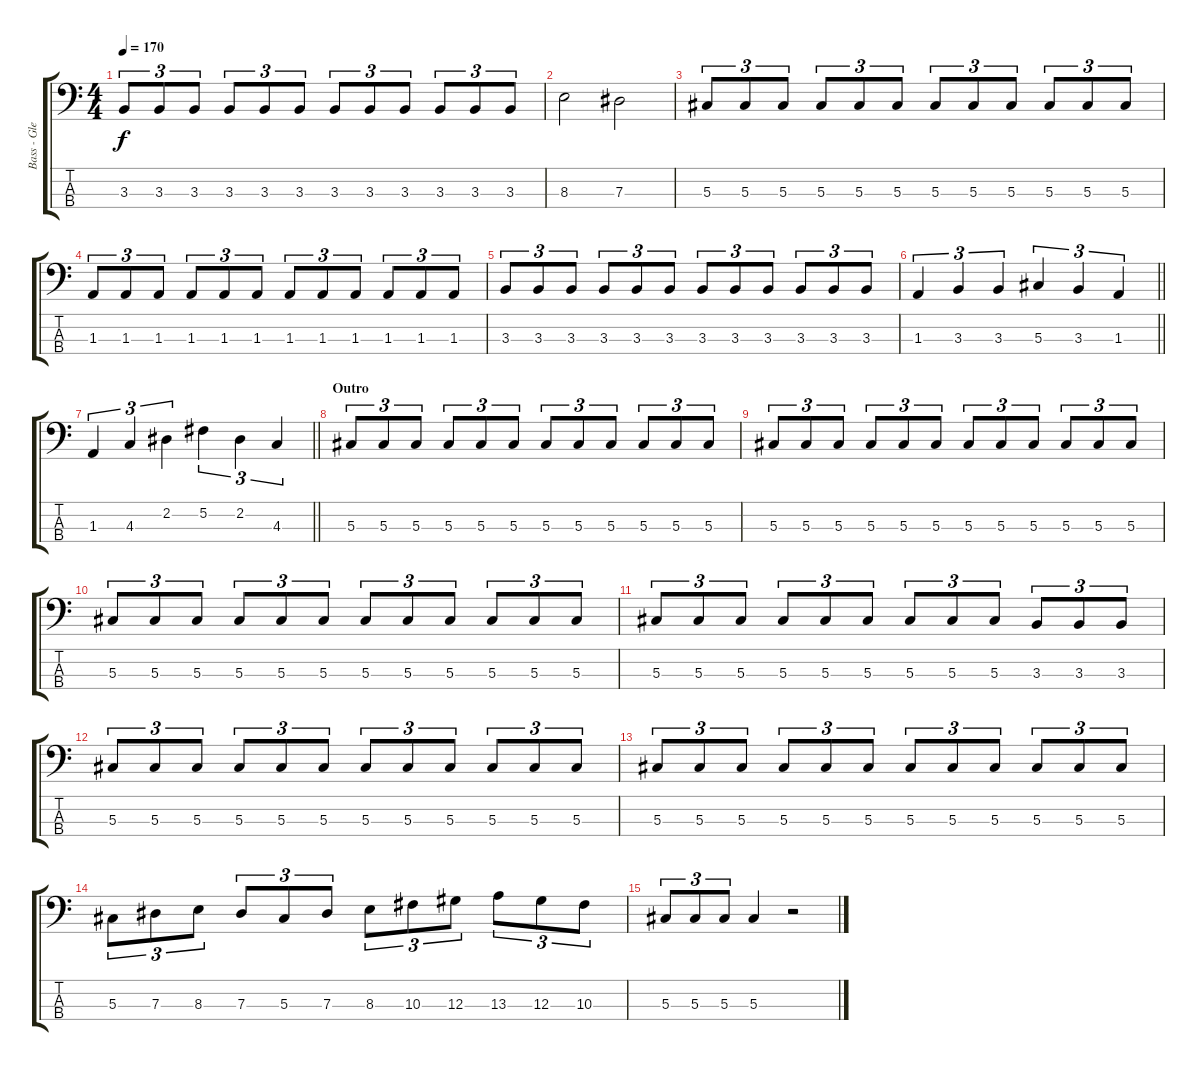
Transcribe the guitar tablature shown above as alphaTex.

\track ("Bass - Glenn Barry" "Bass - Gle") {instrument electricbassfinger}
\staff {score tabs}
\tuning (Gb2 Db2 Ab1 Eb1) {hide}
\ts (4 4)
\tempo 170
\clef f4
\ks c
3.3.8{tu (3 2) dy f} 3.3.8{tu (3 2)} 3.3.8{tu (3 2)} 3.3.8{tu (3 2)} 3.3.8{tu (3 2)} 3.3.8{tu (3 2)} 3.3.8{tu (3 2)} 3.3.8{tu (3 2)} 3.3.8{tu (3 2)} 3.3.8{tu (3 2)} 3.3.8{tu (3 2)} 3.3.8{tu (3 2)} |
8.3.2 7.3.2 |
5.3.8{tu (3 2)} 5.3.8{tu (3 2)} 5.3.8{tu (3 2)} 5.3.8{tu (3 2)} 5.3.8{tu (3 2)} 5.3.8{tu (3 2)} 5.3.8{tu (3 2)} 5.3.8{tu (3 2)} 5.3.8{tu (3 2)} 5.3.8{tu (3 2)} 5.3.8{tu (3 2)} 5.3.8{tu (3 2)} |
1.3.8{tu (3 2)} 1.3.8{tu (3 2)} 1.3.8{tu (3 2)} 1.3.8{tu (3 2)} 1.3.8{tu (3 2)} 1.3.8{tu (3 2)} 1.3.8{tu (3 2)} 1.3.8{tu (3 2)} 1.3.8{tu (3 2)} 1.3.8{tu (3 2)} 1.3.8{tu (3 2)} 1.3.8{tu (3 2)} |
3.3.8{tu (3 2)} 3.3.8{tu (3 2)} 3.3.8{tu (3 2)} 3.3.8{tu (3 2)} 3.3.8{tu (3 2)} 3.3.8{tu (3 2)} 3.3.8{tu (3 2)} 3.3.8{tu (3 2)} 3.3.8{tu (3 2)} 3.3.8{tu (3 2)} 3.3.8{tu (3 2)} 3.3.8{tu (3 2)} |
\barLineRight lightlight
1.3.4{tu (3 2)} 3.3.4{tu (3 2)} 3.3.4{tu (3 2)} 5.3.4{tu (3 2)} 3.3.4{tu (3 2)} 1.3.4{tu (3 2)} |
\barLineRight lightlight
1.3.4{tu (3 2)} 4.3.4{tu (3 2)} 2.2.4{tu (3 2)} 5.2.4{tu (3 2)} 2.2.4{tu (3 2)} 4.3.4{tu (3 2)} |
\section ("" "Outro")
5.3.8{tu (3 2)} 5.3.8{tu (3 2)} 5.3.8{tu (3 2)} 5.3.8{tu (3 2)} 5.3.8{tu (3 2)} 5.3.8{tu (3 2)} 5.3.8{tu (3 2)} 5.3.8{tu (3 2)} 5.3.8{tu (3 2)} 5.3.8{tu (3 2)} 5.3.8{tu (3 2)} 5.3.8{tu (3 2)} |
5.3.8{tu (3 2)} 5.3.8{tu (3 2)} 5.3.8{tu (3 2)} 5.3.8{tu (3 2)} 5.3.8{tu (3 2)} 5.3.8{tu (3 2)} 5.3.8{tu (3 2)} 5.3.8{tu (3 2)} 5.3.8{tu (3 2)} 5.3.8{tu (3 2)} 5.3.8{tu (3 2)} 5.3.8{tu (3 2)} |
5.3.8{tu (3 2)} 5.3.8{tu (3 2)} 5.3.8{tu (3 2)} 5.3.8{tu (3 2)} 5.3.8{tu (3 2)} 5.3.8{tu (3 2)} 5.3.8{tu (3 2)} 5.3.8{tu (3 2)} 5.3.8{tu (3 2)} 5.3.8{tu (3 2)} 5.3.8{tu (3 2)} 5.3.8{tu (3 2)} |
5.3.8{tu (3 2)} 5.3.8{tu (3 2)} 5.3.8{tu (3 2)} 5.3.8{tu (3 2)} 5.3.8{tu (3 2)} 5.3.8{tu (3 2)} 5.3.8{tu (3 2)} 5.3.8{tu (3 2)} 5.3.8{tu (3 2)} 3.3.8{tu (3 2)} 3.3.8{tu (3 2)} 3.3.8{tu (3 2)} |
5.3.8{tu (3 2)} 5.3.8{tu (3 2)} 5.3.8{tu (3 2)} 5.3.8{tu (3 2)} 5.3.8{tu (3 2)} 5.3.8{tu (3 2)} 5.3.8{tu (3 2)} 5.3.8{tu (3 2)} 5.3.8{tu (3 2)} 5.3.8{tu (3 2)} 5.3.8{tu (3 2)} 5.3.8{tu (3 2)} |
5.3.8{tu (3 2)} 5.3.8{tu (3 2)} 5.3.8{tu (3 2)} 5.3.8{tu (3 2)} 5.3.8{tu (3 2)} 5.3.8{tu (3 2)} 5.3.8{tu (3 2)} 5.3.8{tu (3 2)} 5.3.8{tu (3 2)} 5.3.8{tu (3 2)} 5.3.8{tu (3 2)} 5.3.8{tu (3 2)} |
5.3.8{tu (3 2)} 7.3.8{tu (3 2)} 8.3.8{tu (3 2)} 7.3.8{tu (3 2)} 5.3.8{tu (3 2)} 7.3.8{tu (3 2)} 8.3.8{tu (3 2)} 10.3.8{tu (3 2)} 12.3.8{tu (3 2)} 13.3.8{tu (3 2)} 12.3.8{tu (3 2)} 10.3.8{tu (3 2)} |
5.3.8{tu (3 2)} 5.3.8{tu (3 2)} 5.3.8{tu (3 2)} 5.3.4 r.2
